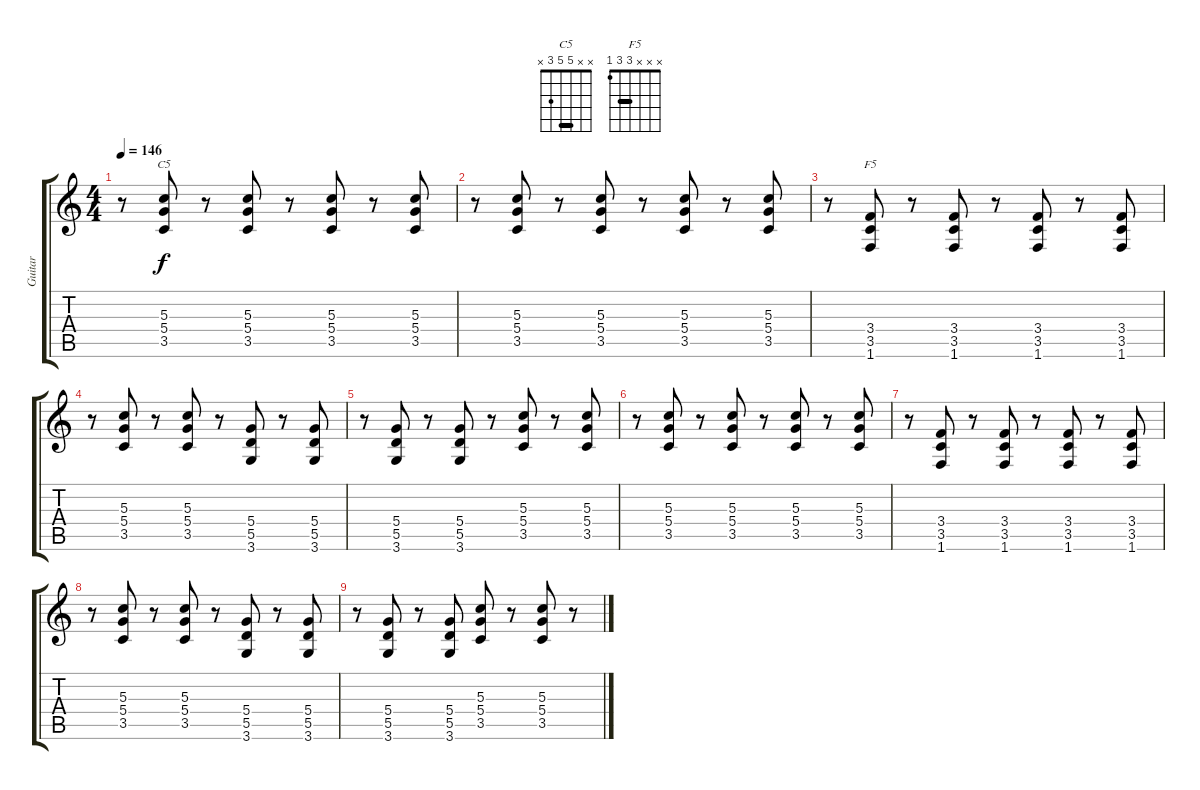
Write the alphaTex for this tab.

\track ("Guitar" "Guitar") {instrument distortionguitar}
\staff {score tabs}
\tuning (E4 B3 G3 D3 A2 E2) {hide}
\chord ("C5" x x 5 5 3 x) {barre 5}
\chord ("F5" x x x 3 3 1) {barre 3}
\ts (4 4)
\tempo 146
\clef g2
\ks c
r.8{dy f} (5.3 5.4 3.5).8{ch "C5"} r.8 (5.3 5.4 3.5).8 r.8 (5.3 5.4 3.5).8 r.8 (5.3 5.4 3.5).8 |
r.8 (5.3 5.4 3.5).8 r.8 (5.3 5.4 3.5).8 r.8 (5.3 5.4 3.5).8 r.8 (5.3 5.4 3.5).8 |
r.8 (3.4 3.5 1.6).8{ch "F5"} r.8 (3.4 3.5 1.6).8 r.8 (3.4 3.5 1.6).8 r.8 (3.4 3.5 1.6).8 |
r.8 (5.3 5.4 3.5).8 r.8 (5.3 5.4 3.5).8 r.8 (5.4 5.5 3.6).8 r.8 (5.4 5.5 3.6).8 |
r.8 (5.4 5.5 3.6).8 r.8 (5.4 5.5 3.6).8 r.8 (5.3 5.4 3.5).8 r.8 (5.3 5.4 3.5).8 |
r.8 (5.3 5.4 3.5).8 r.8 (5.3 5.4 3.5).8 r.8 (5.3 5.4 3.5).8 r.8 (5.3 5.4 3.5).8 |
r.8 (3.4 3.5 1.6).8 r.8 (3.4 3.5 1.6).8 r.8 (3.4 3.5 1.6).8 r.8 (3.4 3.5 1.6).8 |
r.8 (5.3 5.4 3.5).8 r.8 (5.3 5.4 3.5).8 r.8 (5.4 5.5 3.6).8 r.8 (5.4 5.5 3.6).8 |
r.8 (5.4 5.5 3.6).8 r.8 (5.4 5.5 3.6).8 (5.3 5.4 3.5).8 r.8 (5.3 5.4 3.5).8 r.8
